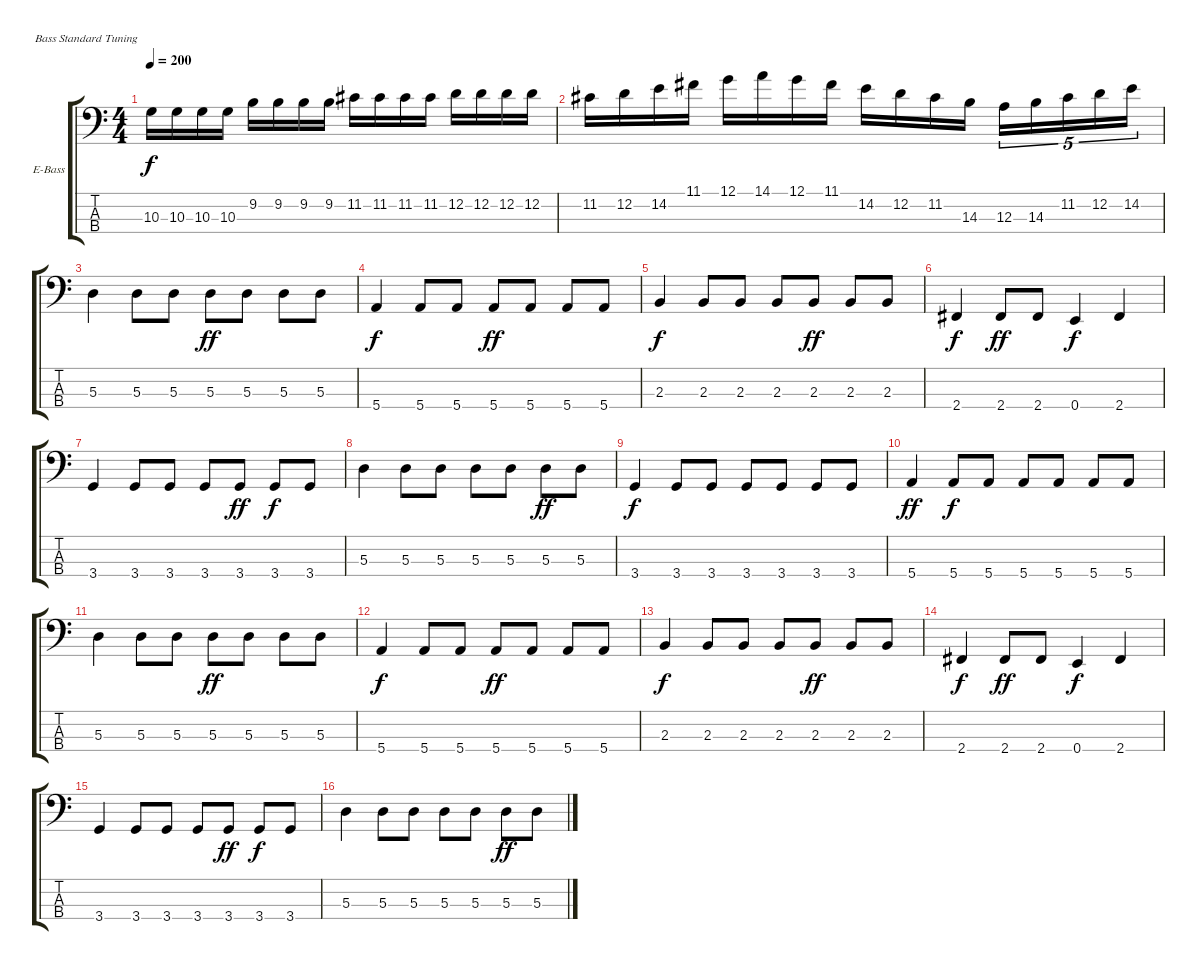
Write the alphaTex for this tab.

\bracketExtendMode groupsimilarinstruments
\firstSystemTrackNameOrientation horizontal
\otherSystemsTrackNameOrientation horizontal
\track ("Bass" "E-Bass") {instrument electricbassfinger}
\staff {score tabs}
\tuning (G2 D2 A1 E1)
\ts (4 4)
\tempo 200
\clef f4
\ks c
10.3.16{dy f} 10.3.16 10.3.16 10.3.16 9.2.16 9.2.16 9.2.16 9.2.16 11.2.16 11.2.16 11.2.16 11.2.16 12.2.16 12.2.16 12.2.16 12.2.16 |
11.2.16 12.2.16 14.2.16 11.1.16 12.1.16 14.1.16 12.1.16 11.1.16 14.2.16 12.2.16 11.2.16 14.3.16 12.3.16{tu (5 4)} 14.3.16{tu (5 4)} 11.2.16{tu (5 4)} 12.2.16{tu (5 4)} 14.2.16{tu (5 4)} |
5.3.4 5.3.8 5.3.8 5.3.8{dy ff} 5.3.8 5.3.8 5.3.8 |
5.4.4{dy f} 5.4.8 5.4.8 5.4.8{dy ff} 5.4.8 5.4.8 5.4.8 |
2.3.4{dy f} 2.3.8 2.3.8 2.3.8 2.3.8{dy ff} 2.3.8 2.3.8 |
2.4.4{dy f} 2.4.8{dy ff} 2.4.8 0.4.4{dy f} 2.4.4 |
3.4.4 3.4.8 3.4.8 3.4.8 3.4.8{dy ff} 3.4.8{dy f} 3.4.8 |
5.3.4 5.3.8 5.3.8 5.3.8 5.3.8 5.3.8{dy ff} 5.3.8 |
3.4.4{dy f} 3.4.8 3.4.8 3.4.8 3.4.8 3.4.8 3.4.8 |
5.4.4{dy ff} 5.4.8{dy f} 5.4.8 5.4.8 5.4.8 5.4.8 5.4.8 |
5.3.4 5.3.8 5.3.8 5.3.8{dy ff} 5.3.8 5.3.8 5.3.8 |
5.4.4{dy f} 5.4.8 5.4.8 5.4.8{dy ff} 5.4.8 5.4.8 5.4.8 |
2.3.4{dy f} 2.3.8 2.3.8 2.3.8 2.3.8{dy ff} 2.3.8 2.3.8 |
2.4.4{dy f} 2.4.8{dy ff} 2.4.8 0.4.4{dy f} 2.4.4 |
3.4.4 3.4.8 3.4.8 3.4.8 3.4.8{dy ff} 3.4.8{dy f} 3.4.8 |
5.3.4 5.3.8 5.3.8 5.3.8 5.3.8 5.3.8{dy ff} 5.3.8
